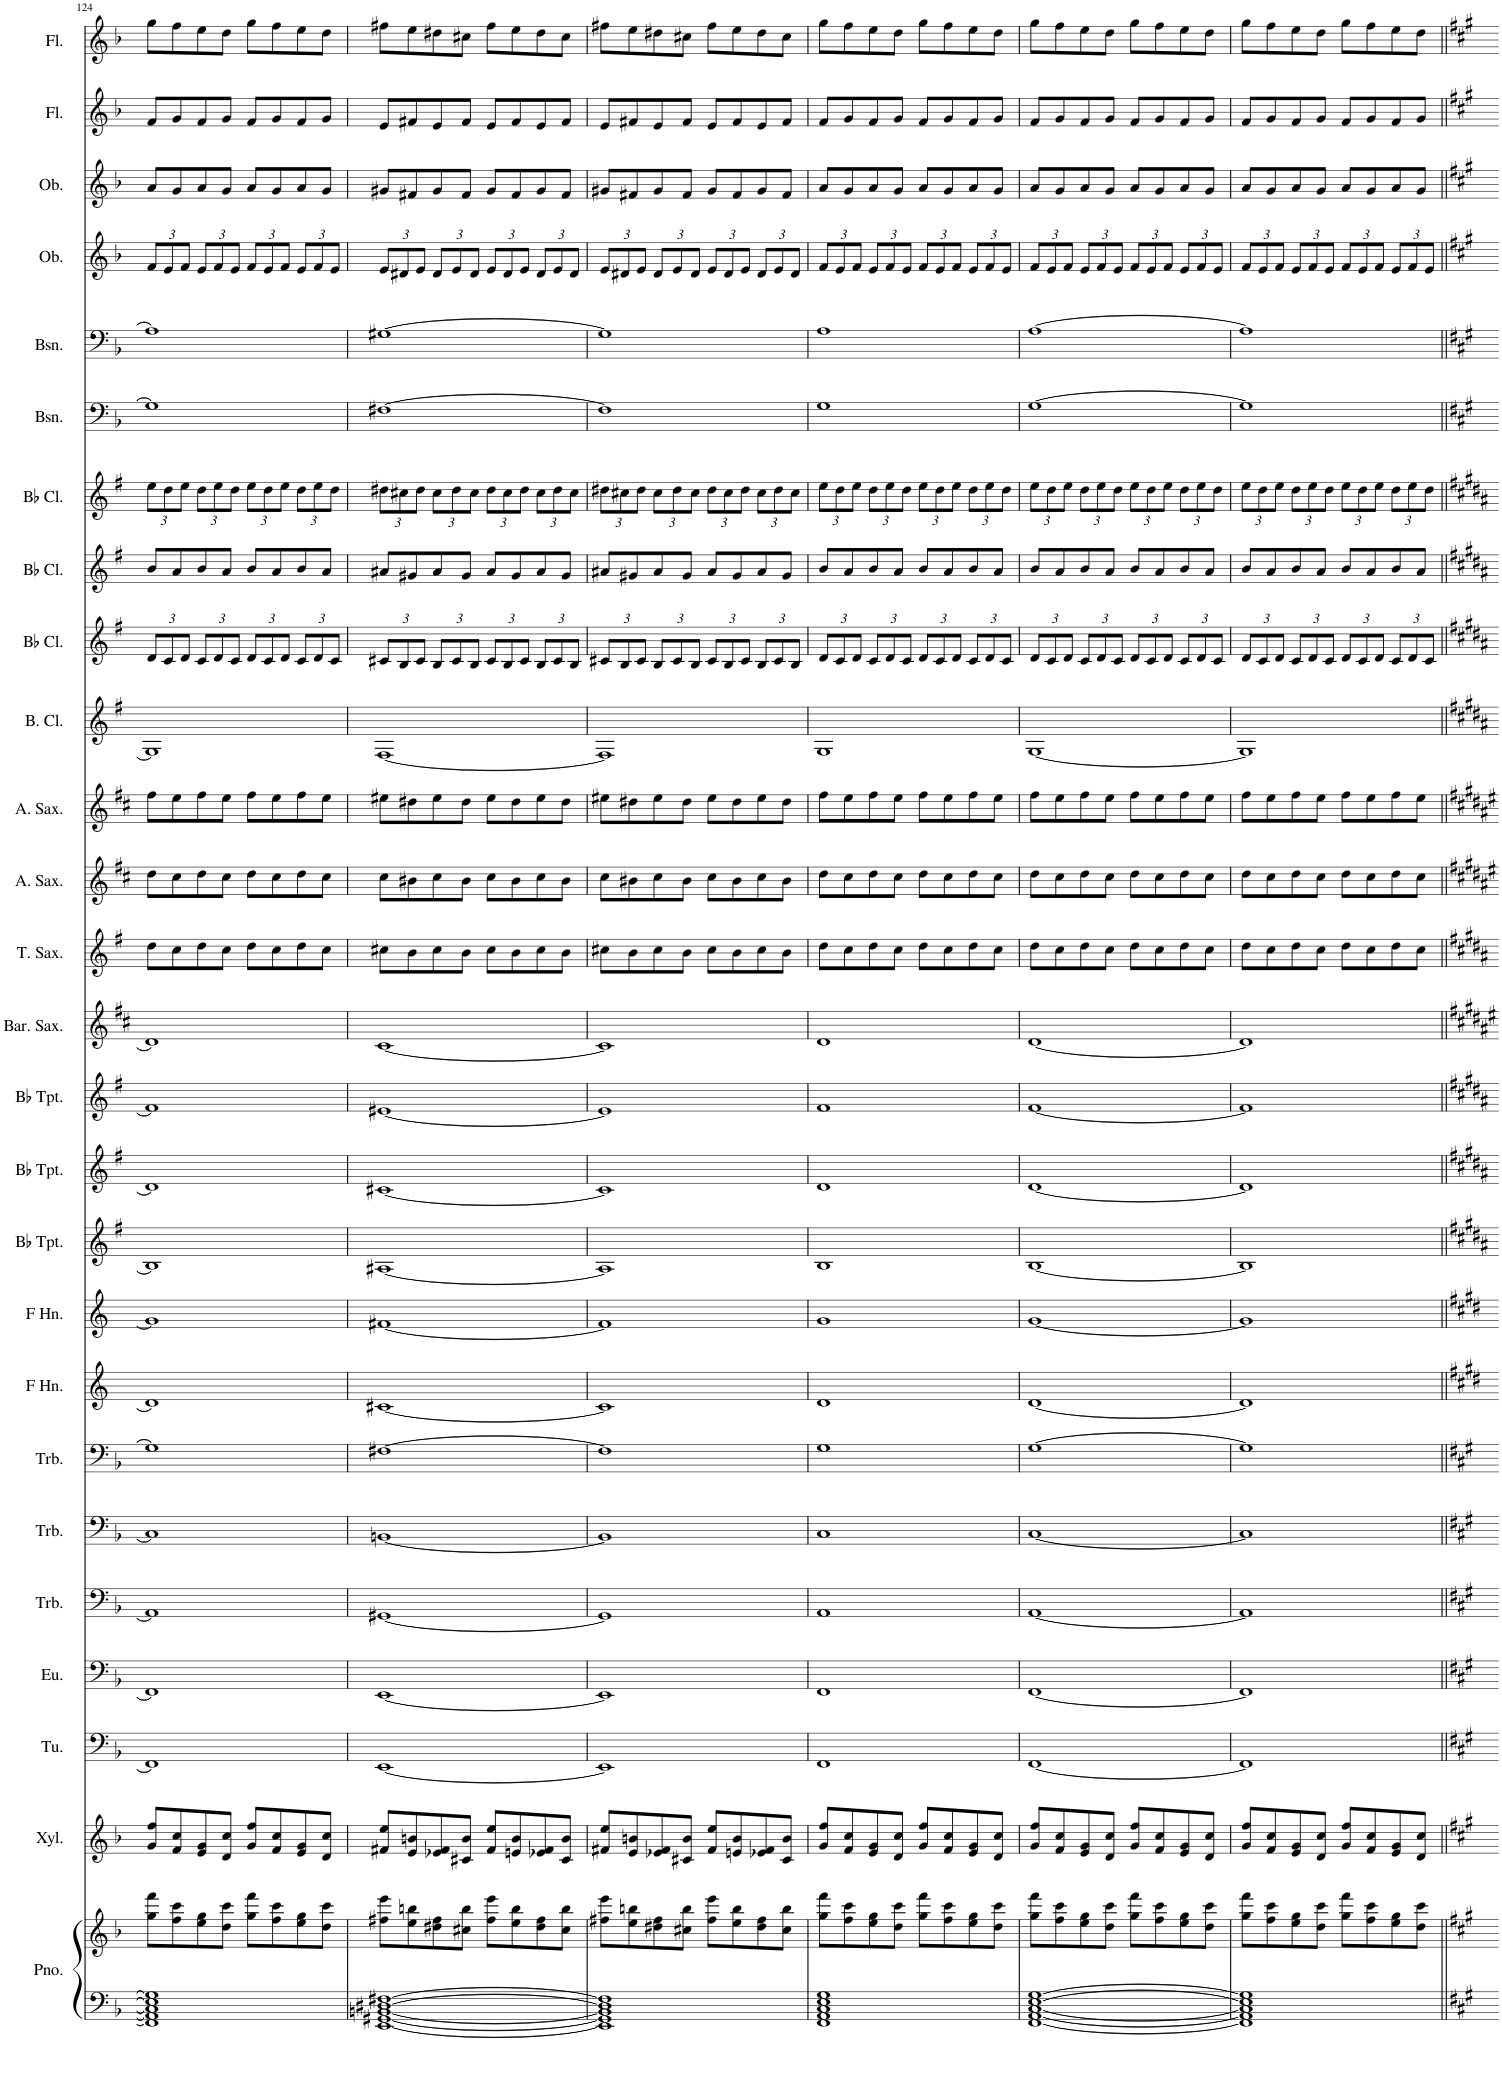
**kern	**kern	**kern	**kern	**kern	**kern	**kern	**kern	**kern	**kern	**kern	**kern	**kern	**kern	**kern	**kern	**kern	**kern	**kern	**kern	**kern	**kern	**kern	**kern	**kern	**kern	**kern
*part26	*part26	*part25	*part24	*part23	*part22	*part21	*part20	*part19	*part18	*part17	*part16	*part15	*part14	*part13	*part12	*part11	*part10	*part9	*part8	*part7	*part6	*part5	*part4	*part3	*part2	*part1
*staff27	*staff26	*staff25	*staff24	*staff23	*staff22	*staff21	*staff20	*staff19	*staff18	*staff17	*staff16	*staff15	*staff14	*staff13	*staff12	*staff11	*staff10	*staff9	*staff8	*staff7	*staff6	*staff5	*staff4	*staff3	*staff2	*staff1
*I"Piano	*	*I"Xylophone	*I"Tuba	*I"Euphonium	*I"Trombone	*I"Trombone	*I"Trombone	*I"Horn in F	*I"Horn in F	*I"Bb Trumpet	*I"Bb Trumpet	*I"Bb Trumpet	*I"Baritone Saxophone	*I"Tenor Saxophone	*I"Alto Saxophone	*I"Alto Saxophone	*I"Bass Clarinet	*I"Bb Clarinet	*I"Bb Clarinet	*I"Bb Clarinet	*I"Bassoon	*I"Bassoon	*I"Oboe	*I"Oboe	*I"Flute	*I"Flute
*I'Pno.	*	*I'Xyl.	*I'Tu.	*I'Eu.	*I'Trb.	*I'Trb.	*I'Trb.	*	*	*I'Bb Tpt.	*I'Bb Tpt.	*I'Bb Tpt.	*I'Bar. Sax.	*I'T. Sax.	*I'A. Sax.	*I'A. Sax.	*I'B. Cl.	*I'Bb Cl.	*I'Bb Cl.	*I'Bb Cl.	*I'Bsn.	*I'Bsn.	*I'Ob.	*I'Ob.	*I'Fl.	*I'Fl.
!!LO:PB:g=z
*clefF4	*clefG2	*clefG2	*clefF4	*clefF4	*clefF4	*clefF4	*clefF4	*clefG2	*clefG2	*clefG2	*clefG2	*clefG2	*clefG2	*clefG2	*clefG2	*clefG2	*clefG2	*clefG2	*clefG2	*clefG2	*clefF4	*clefF4	*clefG2	*clefG2	*clefG2	*clefG2
*	*	*Trd-8c-12	*	*	*	*	*	*Trd4c7	*Trd4c7	*Trd1c2	*Trd1c2	*Trd1c2	*Trd12c21	*Trd8c14	*Trd5c9	*Trd5c9	*Trd8c14	*Trd1c2	*Trd1c2	*Trd1c2	*	*	*	*	*	*
*k[b-]	*k[b-]	*k[b-]	*k[b-]	*k[b-]	*k[b-]	*k[b-]	*k[b-]	*k[]	*k[]	*k[f#]	*k[f#]	*k[f#]	*k[f#c#]	*k[f#]	*k[f#c#]	*k[f#c#]	*k[f#]	*k[f#]	*k[f#]	*k[f#]	*k[b-]	*k[b-]	*k[b-]	*k[b-]	*k[b-]	*k[b-]
*M4/4	*M4/4	*M4/4	*M4/4	*M4/4	*M4/4	*M4/4	*M4/4	*M4/4	*M4/4	*M4/4	*M4/4	*M4/4	*M4/4	*M4/4	*M4/4	*M4/4	*M4/4	*M4/4	*M4/4	*M4/4	*M4/4	*M4/4	*M4/4	*M4/4	*M4/4	*M4/4
*met(c)	*met(c)	*met(c)	*met(c)	*met(c)	*met(c)	*met(c)	*met(c)	*met(c)	*met(c)	*met(c)	*met(c)	*met(c)	*met(c)	*met(c)	*met(c)	*met(c)	*met(c)	*met(c)	*met(c)	*met(c)	*met(c)	*met(c)	*met(c)	*met(c)	*met(c)	*met(c)
*	*	*	*	*	*	*	*	*	*	*	*	*	*	*	*	*	*	*Xbrackettup	*	*Xbrackettup	*	*	*Xbrackettup	*	*	*
=124	=124	=124	=124	=124	=124	=124	=124	=124	=124	=124	=124	=124	=124	=124	=124	=124	=124	=124	=124	=124	=124	=124	=124	=124	=124	=124
1FF] 1AA] 1C] 1E] 1G]	8gg\ 8fff\L	8g/ 8ff/L	1FF]	1FF]	1AA]	1C]	1G]	1d]	1g]	1B]	1d]	1f#]	1d]	8dd\L	8dd\L	8ff#\L	1G]	12d/L	8b/L	12ee\L	1G]	1A]	12f/L	8a/L	8f/L	8gg\L
.	.	.	.	.	.	.	.	.	.	.	.	.	.	.	.	.	.	12c/	.	12dd\	.	.	12e/	.	.	.
.	8ff\ 8ccc\	8f/ 8cc/	.	.	.	.	.	.	.	.	.	.	.	8cc\	8cc#\	8ee\	.	.	8a/	.	.	.	.	8g/	8g/	8ff\
.	.	.	.	.	.	.	.	.	.	.	.	.	.	.	.	.	.	12d/J	.	12ee\J	.	.	12f/J	.	.	.
.	8ee\ 8gg\	8e/ 8g/	.	.	.	.	.	.	.	.	.	.	.	8dd\	8dd\	8ff#\	.	12c/L	8b/	12dd\L	.	.	12e/L	8a/	8f/	8ee\
.	.	.	.	.	.	.	.	.	.	.	.	.	.	.	.	.	.	12d/	.	12ee\	.	.	12f/	.	.	.
.	8dd\ 8ccc\J	8d/ 8cc/J	.	.	.	.	.	.	.	.	.	.	.	8cc\J	8cc#\J	8ee\J	.	.	8a/J	.	.	.	.	8g/J	8g/J	8dd\J
.	.	.	.	.	.	.	.	.	.	.	.	.	.	.	.	.	.	12c/J	.	12dd\J	.	.	12e/J	.	.	.
.	8gg\ 8fff\L	8g/ 8ff/L	.	.	.	.	.	.	.	.	.	.	.	8dd\L	8dd\L	8ff#\L	.	12d/L	8b/L	12ee\L	.	.	12f/L	8a/L	8f/L	8gg\L
.	.	.	.	.	.	.	.	.	.	.	.	.	.	.	.	.	.	12c/	.	12dd\	.	.	12e/	.	.	.
.	8ff\ 8ccc\	8f/ 8cc/	.	.	.	.	.	.	.	.	.	.	.	8cc\	8cc#\	8ee\	.	.	8a/	.	.	.	.	8g/	8g/	8ff\
.	.	.	.	.	.	.	.	.	.	.	.	.	.	.	.	.	.	12d/J	.	12ee\J	.	.	12f/J	.	.	.
.	8ee\ 8gg\	8e/ 8g/	.	.	.	.	.	.	.	.	.	.	.	8dd\	8dd\	8ff#\	.	12c/L	8b/	12dd\L	.	.	12e/L	8a/	8f/	8ee\
.	.	.	.	.	.	.	.	.	.	.	.	.	.	.	.	.	.	12d/	.	12ee\	.	.	12f/	.	.	.
.	8dd\ 8ccc\J	8d/ 8cc/J	.	.	.	.	.	.	.	.	.	.	.	8cc\J	8cc#\J	8ee\J	.	.	8a/J	.	.	.	.	8g/J	8g/J	8dd\J
.	.	.	.	.	.	.	.	.	.	.	.	.	.	.	.	.	.	12c/J	.	12dd\J	.	.	12e/J	.	.	.
=125	=125	=125	=125	=125	=125	=125	=125	=125	=125	=125	=125	=125	=125	=125	=125	=125	=125	=125	=125	=125	=125	=125	=125	=125	=125	=125
[1EE [1GG#X [1BBn [1D#X [1F#X	8ff#X\ 8eee\L	8f#X/ 8ee/L	[1EE	[1EE	[1GG#X	[1BBn	[1F#X	[1c#X	[1f#X	[1A#X	[1c#X	[1e#X	[1c#	8cc#X\L	8cc#\L	8ee#X\L	[1F#	12c#X/L	8a#X/L	12dd#X\L	[1F#X	[1G#X	12e/L	8g#X/L	8e/L	8ff#X\L
.	.	.	.	.	.	.	.	.	.	.	.	.	.	.	.	.	.	12B/	.	12cc#X\	.	.	12d#X/	.	.	.
.	8ee\ 8bbn\	8e/ 8bn/	.	.	.	.	.	.	.	.	.	.	.	8b\	8b#X\	8dd#X\	.	.	8g#X/	.	.	.	.	8f#X/	8f#X/	8ee\
.	.	.	.	.	.	.	.	.	.	.	.	.	.	.	.	.	.	12c#/J	.	12dd#\J	.	.	12e/J	.	.	.
.	8dd#X\ 8ff#\	8e-X/ 8f#/	.	.	.	.	.	.	.	.	.	.	.	8cc#\	8cc#\	8ee#\	.	12B/L	8a#/	12cc#\L	.	.	12d#/L	8g#/	8e/	8dd#X\
.	.	.	.	.	.	.	.	.	.	.	.	.	.	.	.	.	.	12c#/	.	12dd#\	.	.	12e/	.	.	.
.	8cc#X\ 8bb\J	8c#X/ 8b/J	.	.	.	.	.	.	.	.	.	.	.	8b\J	8b#\J	8dd#\J	.	.	8g#/J	.	.	.	.	8f#/J	8f#/J	8cc#X\J
.	.	.	.	.	.	.	.	.	.	.	.	.	.	.	.	.	.	12B/J	.	12cc#\J	.	.	12d#/J	.	.	.
.	8ff#\ 8eee\L	8f#/ 8ee/L	.	.	.	.	.	.	.	.	.	.	.	8cc#\L	8cc#\L	8ee#\L	.	12c#/L	8a#/L	12dd#\L	.	.	12e/L	8g#/L	8e/L	8ff#\L
.	.	.	.	.	.	.	.	.	.	.	.	.	.	.	.	.	.	12B/	.	12cc#\	.	.	12d#/	.	.	.
.	8ee\ 8bb\	8en/ 8b/	.	.	.	.	.	.	.	.	.	.	.	8b\	8b#\	8dd#\	.	.	8g#/	.	.	.	.	8f#/	8f#/	8ee\
.	.	.	.	.	.	.	.	.	.	.	.	.	.	.	.	.	.	12c#/J	.	12dd#\J	.	.	12e/J	.	.	.
.	8dd#\ 8ff#\	8e-X/ 8f#/	.	.	.	.	.	.	.	.	.	.	.	8cc#\	8cc#\	8ee#\	.	12B/L	8a#/	12cc#\L	.	.	12d#/L	8g#/	8e/	8dd#\
.	.	.	.	.	.	.	.	.	.	.	.	.	.	.	.	.	.	12c#/	.	12dd#\	.	.	12e/	.	.	.
.	8cc#\ 8bb\J	8c#/ 8b/J	.	.	.	.	.	.	.	.	.	.	.	8b\J	8b#\J	8dd#\J	.	.	8g#/J	.	.	.	.	8f#/J	8f#/J	8cc#\J
.	.	.	.	.	.	.	.	.	.	.	.	.	.	.	.	.	.	12B/J	.	12cc#\J	.	.	12d#/J	.	.	.
=126	=126	=126	=126	=126	=126	=126	=126	=126	=126	=126	=126	=126	=126	=126	=126	=126	=126	=126	=126	=126	=126	=126	=126	=126	=126	=126
1EE] 1GG#] 1BB] 1D#] 1F#]	8ff#X\ 8eee\L	8f#X/ 8ee/L	1EE]	1EE]	1GG#]	1BB]	1F#]	1c#]	1f#]	1A#]	1c#]	1e#]	1c#]	8cc#X\L	8cc#\L	8ee#X\L	1F#]	12c#X/L	8a#X/L	12dd#X\L	1F#]	1G#]	12e/L	8g#X/L	8e/L	8ff#X\L
.	.	.	.	.	.	.	.	.	.	.	.	.	.	.	.	.	.	12B/	.	12cc#X\	.	.	12d#X/	.	.	.
.	8ee\ 8bbn\	8e/ 8bn/	.	.	.	.	.	.	.	.	.	.	.	8b\	8b#X\	8dd#X\	.	.	8g#X/	.	.	.	.	8f#X/	8f#X/	8ee\
.	.	.	.	.	.	.	.	.	.	.	.	.	.	.	.	.	.	12c#/J	.	12dd#\J	.	.	12e/J	.	.	.
.	8dd#X\ 8ff#\	8e-X/ 8f#/	.	.	.	.	.	.	.	.	.	.	.	8cc#\	8cc#\	8ee#\	.	12B/L	8a#/	12cc#\L	.	.	12d#/L	8g#/	8e/	8dd#X\
.	.	.	.	.	.	.	.	.	.	.	.	.	.	.	.	.	.	12c#/	.	12dd#\	.	.	12e/	.	.	.
.	8cc#X\ 8bb\J	8c#X/ 8b/J	.	.	.	.	.	.	.	.	.	.	.	8b\J	8b#\J	8dd#\J	.	.	8g#/J	.	.	.	.	8f#/J	8f#/J	8cc#X\J
.	.	.	.	.	.	.	.	.	.	.	.	.	.	.	.	.	.	12B/J	.	12cc#\J	.	.	12d#/J	.	.	.
.	8ff#\ 8eee\L	8f#/ 8ee/L	.	.	.	.	.	.	.	.	.	.	.	8cc#\L	8cc#\L	8ee#\L	.	12c#/L	8a#/L	12dd#\L	.	.	12e/L	8g#/L	8e/L	8ff#\L
.	.	.	.	.	.	.	.	.	.	.	.	.	.	.	.	.	.	12B/	.	12cc#\	.	.	12d#/	.	.	.
.	8ee\ 8bb\	8en/ 8b/	.	.	.	.	.	.	.	.	.	.	.	8b\	8b#\	8dd#\	.	.	8g#/	.	.	.	.	8f#/	8f#/	8ee\
.	.	.	.	.	.	.	.	.	.	.	.	.	.	.	.	.	.	12c#/J	.	12dd#\J	.	.	12e/J	.	.	.
.	8dd#\ 8ff#\	8e-X/ 8f#/	.	.	.	.	.	.	.	.	.	.	.	8cc#\	8cc#\	8ee#\	.	12B/L	8a#/	12cc#\L	.	.	12d#/L	8g#/	8e/	8dd#\
.	.	.	.	.	.	.	.	.	.	.	.	.	.	.	.	.	.	12c#/	.	12dd#\	.	.	12e/	.	.	.
.	8cc#\ 8bb\J	8c#/ 8b/J	.	.	.	.	.	.	.	.	.	.	.	8b\J	8b#\J	8dd#\J	.	.	8g#/J	.	.	.	.	8f#/J	8f#/J	8cc#\J
.	.	.	.	.	.	.	.	.	.	.	.	.	.	.	.	.	.	12B/J	.	12cc#\J	.	.	12d#/J	.	.	.
=127	=127	=127	=127	=127	=127	=127	=127	=127	=127	=127	=127	=127	=127	=127	=127	=127	=127	=127	=127	=127	=127	=127	=127	=127	=127	=127
1FF 1AA 1C 1E 1G	8gg\ 8fff\L	8g/ 8ff/L	1FF	1FF	1AA	1C	1G	1d	1g	1B	1d	1f#	1d	8dd\L	8dd\L	8ff#\L	1G	12d/L	8b/L	12ee\L	1G	1A	12f/L	8a/L	8f/L	8gg\L
.	.	.	.	.	.	.	.	.	.	.	.	.	.	.	.	.	.	12c/	.	12dd\	.	.	12e/	.	.	.
.	8ff\ 8ccc\	8f/ 8cc/	.	.	.	.	.	.	.	.	.	.	.	8cc\	8cc#\	8ee\	.	.	8a/	.	.	.	.	8g/	8g/	8ff\
.	.	.	.	.	.	.	.	.	.	.	.	.	.	.	.	.	.	12d/J	.	12ee\J	.	.	12f/J	.	.	.
.	8ee\ 8gg\	8e/ 8g/	.	.	.	.	.	.	.	.	.	.	.	8dd\	8dd\	8ff#\	.	12c/L	8b/	12dd\L	.	.	12e/L	8a/	8f/	8ee\
.	.	.	.	.	.	.	.	.	.	.	.	.	.	.	.	.	.	12d/	.	12ee\	.	.	12f/	.	.	.
.	8dd\ 8ccc\J	8d/ 8cc/J	.	.	.	.	.	.	.	.	.	.	.	8cc\J	8cc#\J	8ee\J	.	.	8a/J	.	.	.	.	8g/J	8g/J	8dd\J
.	.	.	.	.	.	.	.	.	.	.	.	.	.	.	.	.	.	12c/J	.	12dd\J	.	.	12e/J	.	.	.
.	8gg\ 8fff\L	8g/ 8ff/L	.	.	.	.	.	.	.	.	.	.	.	8dd\L	8dd\L	8ff#\L	.	12d/L	8b/L	12ee\L	.	.	12f/L	8a/L	8f/L	8gg\L
.	.	.	.	.	.	.	.	.	.	.	.	.	.	.	.	.	.	12c/	.	12dd\	.	.	12e/	.	.	.
.	8ff\ 8ccc\	8f/ 8cc/	.	.	.	.	.	.	.	.	.	.	.	8cc\	8cc#\	8ee\	.	.	8a/	.	.	.	.	8g/	8g/	8ff\
.	.	.	.	.	.	.	.	.	.	.	.	.	.	.	.	.	.	12d/J	.	12ee\J	.	.	12f/J	.	.	.
.	8ee\ 8gg\	8e/ 8g/	.	.	.	.	.	.	.	.	.	.	.	8dd\	8dd\	8ff#\	.	12c/L	8b/	12dd\L	.	.	12e/L	8a/	8f/	8ee\
.	.	.	.	.	.	.	.	.	.	.	.	.	.	.	.	.	.	12d/	.	12ee\	.	.	12f/	.	.	.
.	8dd\ 8ccc\J	8d/ 8cc/J	.	.	.	.	.	.	.	.	.	.	.	8cc\J	8cc#\J	8ee\J	.	.	8a/J	.	.	.	.	8g/J	8g/J	8dd\J
.	.	.	.	.	.	.	.	.	.	.	.	.	.	.	.	.	.	12c/J	.	12dd\J	.	.	12e/J	.	.	.
=128	=128	=128	=128	=128	=128	=128	=128	=128	=128	=128	=128	=128	=128	=128	=128	=128	=128	=128	=128	=128	=128	=128	=128	=128	=128	=128
[1FF [1AA [1C [1E [1G	8gg\ 8fff\L	8g/ 8ff/L	[1FF	[1FF	[1AA	[1C	[1G	[1d	[1g	[1B	[1d	[1f#	[1d	8dd\L	8dd\L	8ff#\L	[1G	12d/L	8b/L	12ee\L	[1G	[1A	12f/L	8a/L	8f/L	8gg\L
.	.	.	.	.	.	.	.	.	.	.	.	.	.	.	.	.	.	12c/	.	12dd\	.	.	12e/	.	.	.
.	8ff\ 8ccc\	8f/ 8cc/	.	.	.	.	.	.	.	.	.	.	.	8cc\	8cc#\	8ee\	.	.	8a/	.	.	.	.	8g/	8g/	8ff\
.	.	.	.	.	.	.	.	.	.	.	.	.	.	.	.	.	.	12d/J	.	12ee\J	.	.	12f/J	.	.	.
.	8ee\ 8gg\	8e/ 8g/	.	.	.	.	.	.	.	.	.	.	.	8dd\	8dd\	8ff#\	.	12c/L	8b/	12dd\L	.	.	12e/L	8a/	8f/	8ee\
.	.	.	.	.	.	.	.	.	.	.	.	.	.	.	.	.	.	12d/	.	12ee\	.	.	12f/	.	.	.
.	8dd\ 8ccc\J	8d/ 8cc/J	.	.	.	.	.	.	.	.	.	.	.	8cc\J	8cc#\J	8ee\J	.	.	8a/J	.	.	.	.	8g/J	8g/J	8dd\J
.	.	.	.	.	.	.	.	.	.	.	.	.	.	.	.	.	.	12c/J	.	12dd\J	.	.	12e/J	.	.	.
.	8gg\ 8fff\L	8g/ 8ff/L	.	.	.	.	.	.	.	.	.	.	.	8dd\L	8dd\L	8ff#\L	.	12d/L	8b/L	12ee\L	.	.	12f/L	8a/L	8f/L	8gg\L
.	.	.	.	.	.	.	.	.	.	.	.	.	.	.	.	.	.	12c/	.	12dd\	.	.	12e/	.	.	.
.	8ff\ 8ccc\	8f/ 8cc/	.	.	.	.	.	.	.	.	.	.	.	8cc\	8cc#\	8ee\	.	.	8a/	.	.	.	.	8g/	8g/	8ff\
.	.	.	.	.	.	.	.	.	.	.	.	.	.	.	.	.	.	12d/J	.	12ee\J	.	.	12f/J	.	.	.
.	8ee\ 8gg\	8e/ 8g/	.	.	.	.	.	.	.	.	.	.	.	8dd\	8dd\	8ff#\	.	12c/L	8b/	12dd\L	.	.	12e/L	8a/	8f/	8ee\
.	.	.	.	.	.	.	.	.	.	.	.	.	.	.	.	.	.	12d/	.	12ee\	.	.	12f/	.	.	.
.	8dd\ 8ccc\J	8d/ 8cc/J	.	.	.	.	.	.	.	.	.	.	.	8cc\J	8cc#\J	8ee\J	.	.	8a/J	.	.	.	.	8g/J	8g/J	8dd\J
.	.	.	.	.	.	.	.	.	.	.	.	.	.	.	.	.	.	12c/J	.	12dd\J	.	.	12e/J	.	.	.
=129	=129	=129	=129	=129	=129	=129	=129	=129	=129	=129	=129	=129	=129	=129	=129	=129	=129	=129	=129	=129	=129	=129	=129	=129	=129	=129
1FF] 1AA] 1C] 1E] 1G]	8gg\ 8fff\L	8g/ 8ff/L	1FF]	1FF]	1AA]	1C]	1G]	1d]	1g]	1B]	1d]	1f#]	1d]	8dd\L	8dd\L	8ff#\L	1G]	12d/L	8b/L	12ee\L	1G]	1A]	12f/L	8a/L	8f/L	8gg\L
.	.	.	.	.	.	.	.	.	.	.	.	.	.	.	.	.	.	12c/	.	12dd\	.	.	12e/	.	.	.
.	8ff\ 8ccc\	8f/ 8cc/	.	.	.	.	.	.	.	.	.	.	.	8cc\	8cc#\	8ee\	.	.	8a/	.	.	.	.	8g/	8g/	8ff\
.	.	.	.	.	.	.	.	.	.	.	.	.	.	.	.	.	.	12d/J	.	12ee\J	.	.	12f/J	.	.	.
.	8ee\ 8gg\	8e/ 8g/	.	.	.	.	.	.	.	.	.	.	.	8dd\	8dd\	8ff#\	.	12c/L	8b/	12dd\L	.	.	12e/L	8a/	8f/	8ee\
.	.	.	.	.	.	.	.	.	.	.	.	.	.	.	.	.	.	12d/	.	12ee\	.	.	12f/	.	.	.
.	8dd\ 8ccc\J	8d/ 8cc/J	.	.	.	.	.	.	.	.	.	.	.	8cc\J	8cc#\J	8ee\J	.	.	8a/J	.	.	.	.	8g/J	8g/J	8dd\J
.	.	.	.	.	.	.	.	.	.	.	.	.	.	.	.	.	.	12c/J	.	12dd\J	.	.	12e/J	.	.	.
.	8gg\ 8fff\L	8g/ 8ff/L	.	.	.	.	.	.	.	.	.	.	.	8dd\L	8dd\L	8ff#\L	.	12d/L	8b/L	12ee\L	.	.	12f/L	8a/L	8f/L	8gg\L
.	.	.	.	.	.	.	.	.	.	.	.	.	.	.	.	.	.	12c/	.	12dd\	.	.	12e/	.	.	.
.	8ff\ 8ccc\	8f/ 8cc/	.	.	.	.	.	.	.	.	.	.	.	8cc\	8cc#\	8ee\	.	.	8a/	.	.	.	.	8g/	8g/	8ff\
.	.	.	.	.	.	.	.	.	.	.	.	.	.	.	.	.	.	12d/J	.	12ee\J	.	.	12f/J	.	.	.
.	8ee\ 8gg\	8e/ 8g/	.	.	.	.	.	.	.	.	.	.	.	8dd\	8dd\	8ff#\	.	12c/L	8b/	12dd\L	.	.	12e/L	8a/	8f/	8ee\
.	.	.	.	.	.	.	.	.	.	.	.	.	.	.	.	.	.	12d/	.	12ee\	.	.	12f/	.	.	.
.	8dd\ 8ccc\J	8d/ 8cc/J	.	.	.	.	.	.	.	.	.	.	.	8cc\J	8cc#\J	8ee\J	.	.	8a/J	.	.	.	.	8g/J	8g/J	8dd\J
.	.	.	.	.	.	.	.	.	.	.	.	.	.	.	.	.	.	12c/J	.	12dd\J	.	.	12e/J	.	.	.
=||	=||	=||	=||	=||	=||	=||	=||	=||	=||	=||	=||	=||	=||	=||	=||	=||	=||	=||	=||	=||	=||	=||	=||	=||	=||	=||
*-	*-	*-	*-	*-	*-	*-	*-	*-	*-	*-	*-	*-	*-	*-	*-	*-	*-	*-	*-	*-	*-	*-	*-	*-	*-	*-
